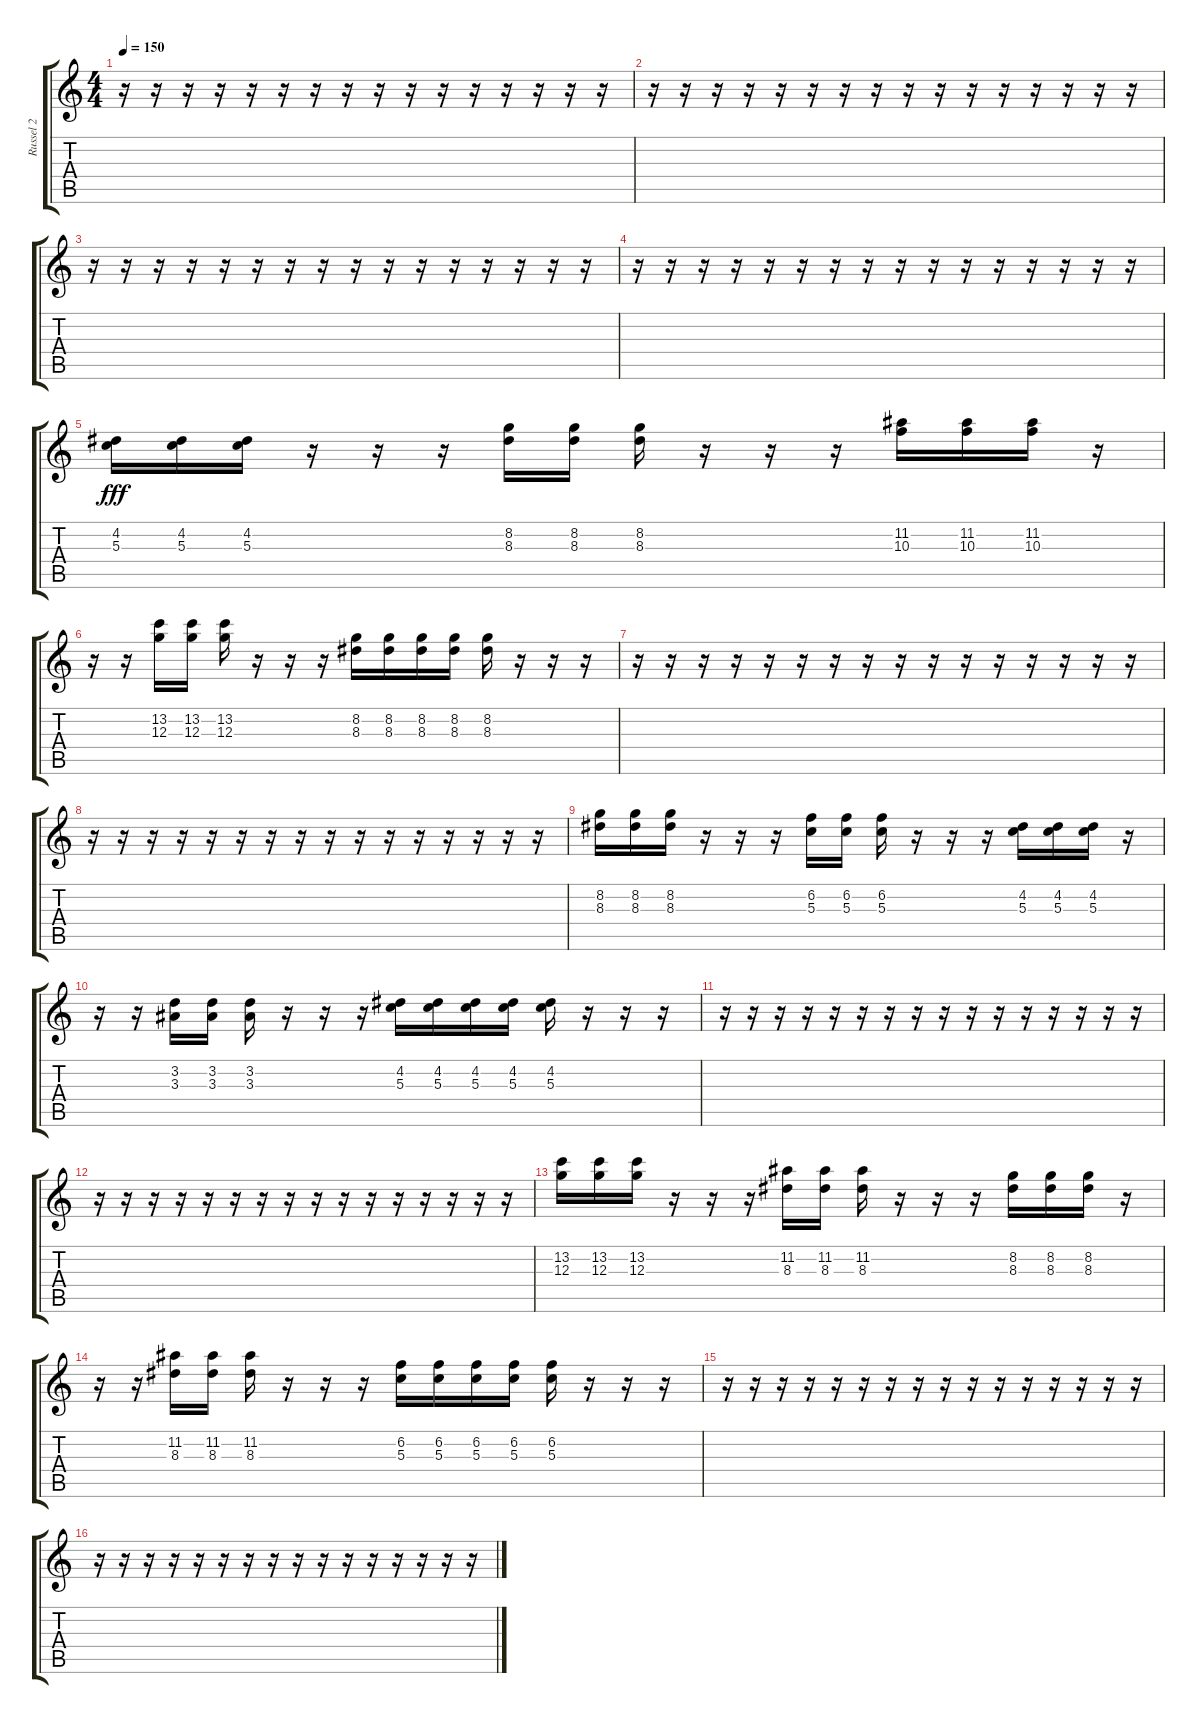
\track ("Russel 2" "Russel 2") {instrument distortionguitar}
\staff {score tabs}
\tuning (E4 B3 G3 D3 A2 E2) {hide}
\ts (4 4)
\tempo 150
\clef g2
\ks c
r.16{dy fff} r.16 r.16 r.16 r.16 r.16 r.16 r.16 r.16 r.16 r.16 r.16 r.16 r.16 r.16 r.16 |
r.16 r.16 r.16 r.16 r.16 r.16 r.16 r.16 r.16 r.16 r.16 r.16 r.16 r.16 r.16 r.16 |
r.16 r.16 r.16 r.16 r.16 r.16 r.16 r.16 r.16 r.16 r.16 r.16 r.16 r.16 r.16 r.16 |
r.16 r.16 r.16 r.16 r.16 r.16 r.16 r.16 r.16 r.16 r.16 r.16 r.16 r.16 r.16 r.16 |
(4.2 5.3).16 (4.2 5.3).16 (4.2 5.3).16 r.16 r.16 r.16 (8.2 8.3).16 (8.2 8.3).16 (8.2 8.3).16 r.16 r.16 r.16 (11.2 10.3).16 (11.2 10.3).16 (11.2 10.3).16 r.16 |
r.16 r.16 (13.2 12.3).16 (13.2 12.3).16 (13.2 12.3).16 r.16 r.16 r.16 (8.2 8.3).16 (8.2 8.3).16 (8.2 8.3).16 (8.2 8.3).16 (8.2 8.3).16 r.16 r.16 r.16 |
r.16 r.16 r.16 r.16 r.16 r.16 r.16 r.16 r.16 r.16 r.16 r.16 r.16 r.16 r.16 r.16 |
r.16 r.16 r.16 r.16 r.16 r.16 r.16 r.16 r.16 r.16 r.16 r.16 r.16 r.16 r.16 r.16 |
(8.2 8.3).16 (8.2 8.3).16 (8.2 8.3).16 r.16 r.16 r.16 (6.2 5.3).16 (6.2 5.3).16 (6.2 5.3).16 r.16 r.16 r.16 (4.2 5.3).16 (4.2 5.3).16 (4.2 5.3).16 r.16 |
r.16 r.16 (3.2 3.3).16 (3.2 3.3).16 (3.2 3.3).16 r.16 r.16 r.16 (4.2 5.3).16 (4.2 5.3).16 (4.2 5.3).16 (4.2 5.3).16 (4.2 5.3).16 r.16 r.16 r.16 |
r.16 r.16 r.16 r.16 r.16 r.16 r.16 r.16 r.16 r.16 r.16 r.16 r.16 r.16 r.16 r.16 |
r.16 r.16 r.16 r.16 r.16 r.16 r.16 r.16 r.16 r.16 r.16 r.16 r.16 r.16 r.16 r.16 |
(13.2 12.3).16 (13.2 12.3).16 (13.2 12.3).16 r.16 r.16 r.16 (11.2 8.3).16 (11.2 8.3).16 (11.2 8.3).16 r.16 r.16 r.16 (8.2 8.3).16 (8.2 8.3).16 (8.2 8.3).16 r.16 |
r.16 r.16 (11.2 8.3).16 (11.2 8.3).16 (11.2 8.3).16 r.16 r.16 r.16 (6.2 5.3).16 (6.2 5.3).16 (6.2 5.3).16 (6.2 5.3).16 (6.2 5.3).16 r.16 r.16 r.16 |
r.16 r.16 r.16 r.16 r.16 r.16 r.16 r.16 r.16 r.16 r.16 r.16 r.16 r.16 r.16 r.16 |
r.16 r.16 r.16 r.16 r.16 r.16 r.16 r.16 r.16 r.16 r.16 r.16 r.16 r.16 r.16 r.16
